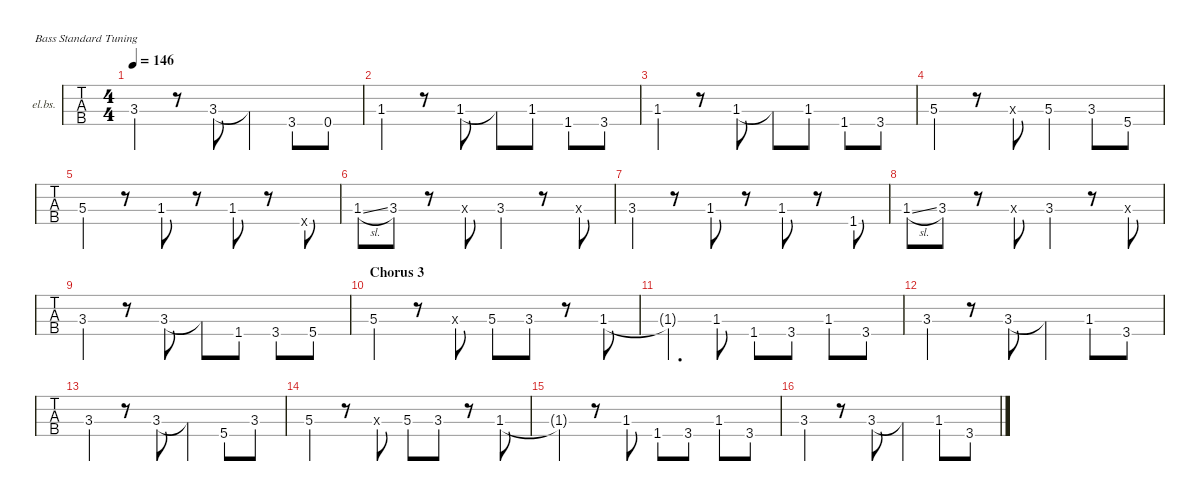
\hideDynamics
\bracketExtendMode nobrackets
\firstSystemTrackNameOrientation horizontal
\otherSystemsTrackNameOrientation horizontal
\track ("Bob - Bass" "el.bs.") {instrument electricbassfinger}
\staff {tabs}
\tuning (G2 D2 A1 E1)
\ts (4 4)
\scale
0.657778
\tempo 146
\accidentals auto
\clef f4
\ottava regular
\simile none
\ks dminor
3.3{acc forcenatural}.4{dy f} r.8 3.3{acc forcenatural}.8 3.3{t acc forcenatural}.4 3.4{acc forcenatural}.8 0.4{acc forcenatural}.8 |
\scale
1.25114 1.3{acc b}.4 r.8 1.3{acc b}.8 1.3{t acc b}.8 1.3{acc b}.8 1.4{acc forcenatural}.8 3.4{acc forcenatural}.8 |
1.3{acc b}.4 r.8 1.3{acc b}.8 1.3{t acc b}.8 1.3{acc b}.8 1.4{acc forcenatural}.8 3.4{acc forcenatural}.8 |
5.3{acc forcenatural}.4 r.8 5.3{x acc forcenatural}.8 5.3{acc forcenatural}.4 3.3{acc forcenatural}.8 5.4{acc forcenatural}.8 |
5.3{acc forcenatural}.4 r.8 1.3{acc b}.8 r.8 1.3{acc b}.8 r.8 1.4{x acc forcenatural}.8 |
1.3{sl acc b}.8 3.3{acc forcenatural}.8 r.8 3.3{x acc forcenatural}.8 3.3{acc forcenatural}.4 r.8 3.3{x acc forcenatural}.8 |
3.3{acc forcenatural}.4 r.8 1.3{acc b}.8 r.8 1.3{acc b}.8 r.8 1.4{acc forcenatural}.8 |
1.3{sl acc b}.8 3.3{acc forcenatural}.8 r.8 3.3{x acc forcenatural}.8 3.3{acc forcenatural}.4 r.8 3.3{x acc forcenatural}.8 |
\scale
1.22166 3.3{acc forcenatural}.4 r.8 3.3{acc forcenatural}.8 3.3{t acc forcenatural}.8 1.4{acc forcenatural}.8 3.4{acc forcenatural}.8 5.4{acc forcenatural}.8 |
\section ("" "Chorus 3")
\scale
0.99896 5.3{acc forcenatural}.4 r.8 5.3{x acc forcenatural}.8 5.3{acc forcenatural}.8 3.3{acc forcenatural}.8 r.8 1.3{acc b}.8 |
\scale
0.779376 1.3{t acc b}.4{d} 1.3{acc b}.8 1.4{acc forcenatural}.8 3.4{acc forcenatural}.8 1.3{acc b}.8 3.4{acc forcenatural}.8 |
3.3{acc forcenatural}.4 r.8 3.3{acc forcenatural}.8 3.3{t acc forcenatural}.4 1.3{acc b}.8 3.4{acc forcenatural}.8 |
3.3{acc forcenatural}.4 r.8 3.3{acc forcenatural}.8 3.3{t acc forcenatural}.4 5.4{acc forcenatural}.8 3.3{acc forcenatural}.8 |
5.3{acc forcenatural}.4 r.8 5.3{x acc forcenatural}.8 5.3{acc forcenatural}.8 3.3{acc forcenatural}.8 r.8 1.3{acc b}.8 |
1.3{t acc b}.4 r.8 1.3{acc b}.8 1.4{acc forcenatural}.8 3.4{acc forcenatural}.8 1.3{acc b}.8 3.4{acc forcenatural}.8 |
3.3{acc forcenatural}.4 r.8 3.3{acc forcenatural}.8 3.3{t acc forcenatural}.4 1.3{acc b}.8 3.4{acc forcenatural}.8
